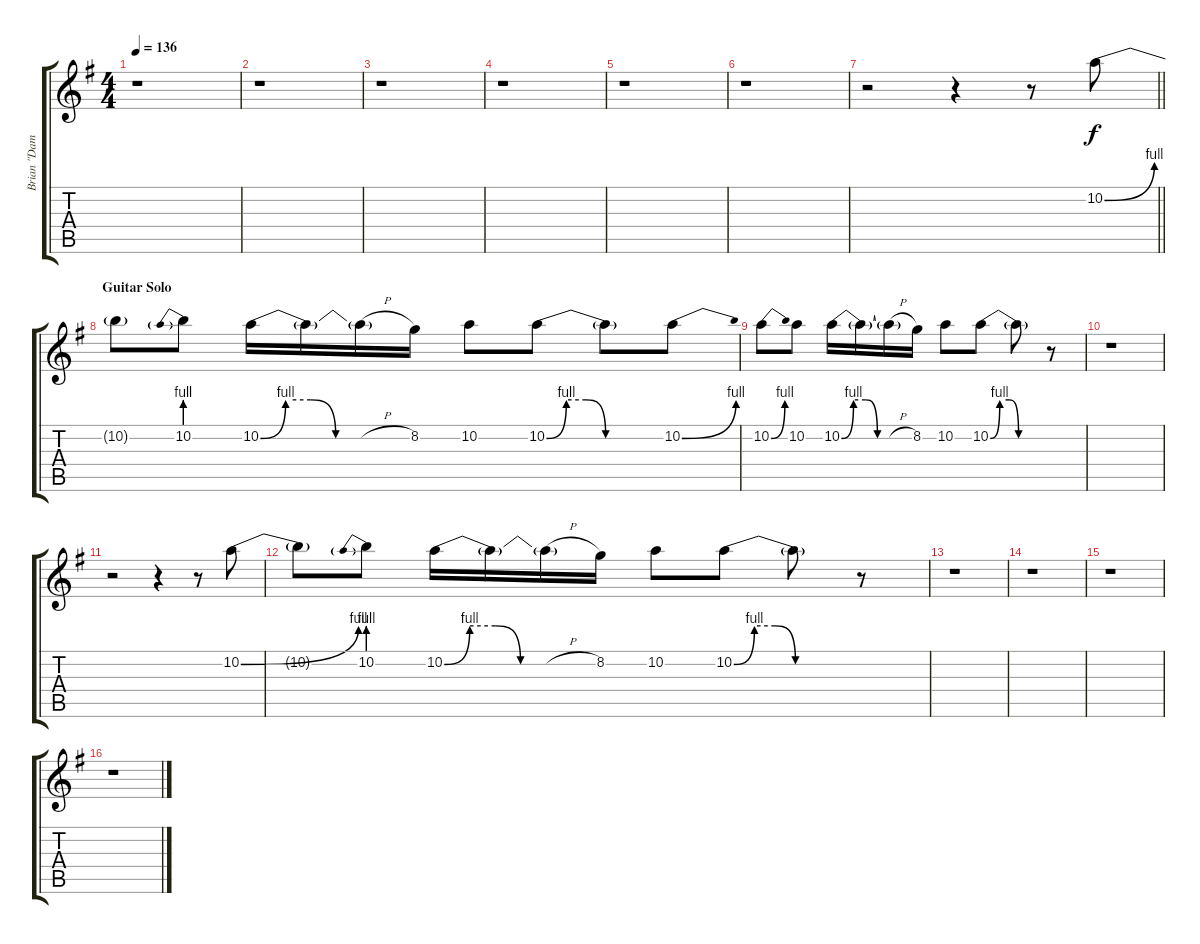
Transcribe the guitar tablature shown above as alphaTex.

\track ("Brian \"Damage\" Forsythe LEAD" "Brian \"Dam") {instrument distortionguitar}
\staff {score tabs}
\tuning (E4 B3 G3 D3 A2 E2) {hide}
\ts (4 4)
\tempo 136
\clef g2
\ks g
r.1{dy f} |
r.1 |
r.1 |
r.1 |
r.1 |
r.1 |
\barLineRight lightlight
r.2 r.4 r.8 10.2{be (bend 0 0 60 4)}.8 |
\section ("" "Guitar Solo")
10.2{t}.8 10.2{be (prebend 0 4 60 4)}.8 10.2{be (custom 0 0 10 4 20 4 30 0 60 0)}.16 10.2{t}.16 10.2{h t}.16 8.2.16 10.2.8 10.2{be (custom 0 0 10 4 20 4 30 0 60 0)}.8 10.2{t}.8 10.2{be (bend 0 0 60 4)}.8 |
10.2{be (bend 0 0 60 4)}.8 10.2.8 10.2{be (custom 0 0 10 4 20 4 30 0 60 0)}.16 10.2{t}.16 10.2{h t}.16 8.2.16 10.2.8 10.2{be (custom 0 0 10 4 20 4 30 0 60 0)}.8 10.2{t}.8 r.8 |
r.1 |
r.2 r.4 r.8 10.2{be (bend 0 0 60 4)}.8 |
10.2{t}.8 10.2{be (prebend 0 4 60 4)}.8 10.2{be (custom 0 0 10 4 20 4 30 0 60 0)}.16 10.2{t}.16 10.2{h t}.16 8.2.16 10.2.8 10.2{be (custom 0 0 10 4 20 4 30 0 60 0)}.8 10.2{t}.8 r.8 |
r.1 |
r.1 |
r.1 |
r.1
